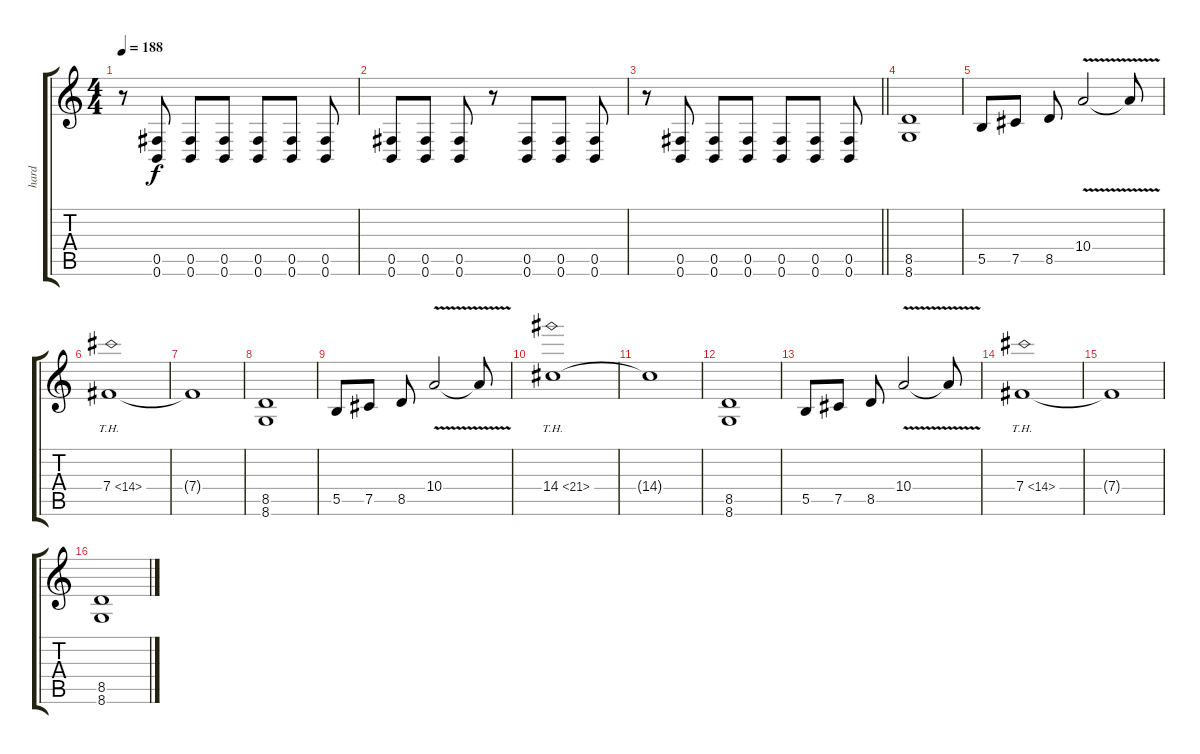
\track ("hard" "hard") {instrument distortionguitar}
\staff {score tabs}
\tuning (Db4 Ab3 E3 B2 Gb2 B1) {hide}
\ts (4 4)
\tempo 188
\clef g2
\ks c
r.8{dy f} (0.5 0.6).8 (0.5 0.6).8 (0.5 0.6).8 (0.5 0.6).8 (0.5 0.6).8 (0.5 0.6).8 |
(0.5 0.6).8 (0.5 0.6).8 (0.5 0.6).8 r.8 (0.5 0.6).8 (0.5 0.6).8 (0.5 0.6).8 |
\barLineRight lightlight
r.8 (0.5 0.6).8 (0.5 0.6).8 (0.5 0.6).8 (0.5 0.6).8 (0.5 0.6).8 (0.5 0.6).8 |
\section ("" "")
(8.5 8.6).1 |
5.5.8 7.5.8 8.5.8 10.4{v}.2 10.4{t}.8 |
7.4{th 7}.1 |
7.4{t}.1 |
(8.5 8.6).1 |
5.5.8 7.5.8 8.5.8 10.4{v}.2 10.4{t}.8 |
14.4{th 7}.1 |
14.4{t}.1 |
(8.5 8.6).1 |
5.5.8 7.5.8 8.5.8 10.4{v}.2 10.4{t}.8 |
7.4{th 7}.1 |
7.4{t}.1 |
(8.5 8.6).1
